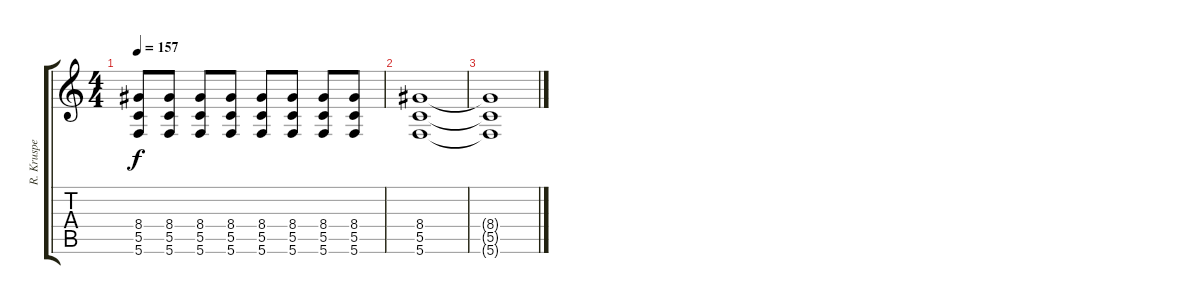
\track ("R. Kruspe" "R. Kruspe") {instrument overdrivenguitar}
\staff {score tabs}
\tuning (D4 A3 F3 C3 G2 C2) {hide}
\ts (4 4)
\tempo 157
\clef g2
\ks c
(8.4 5.5 5.6).8{dy f} (8.4 5.5 5.6).8 (8.4 5.5 5.6).8 (8.4 5.5 5.6).8 (8.4 5.5 5.6).8 (8.4 5.5 5.6).8 (8.4 5.5 5.6).8 (8.4 5.5 5.6).8 |
(8.4 5.5 5.6).1 |
(8.4{t} 5.5{t} 5.6{t}).1
